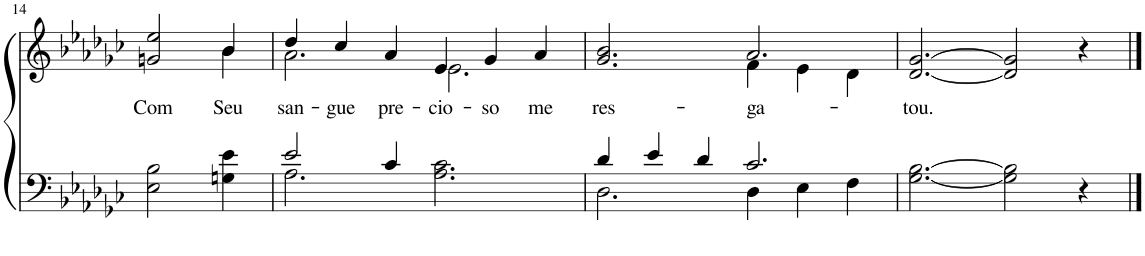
**kern	**kern	**text
*part2	*part1	*part1
*staff2	*staff1	*staff1
*I"Parte III e IV	*I"Parte I e II	*
!!LO:PB:g=z
*clefF4	*clefG2	*
*Trd2c3	*Trd2c3	*
*k[b-e-a-d-g-c-]	*k[b-e-a-d-g-c-]	*
*M6/4	*M6/4	*
=14	=14	=14
!	!	!LO:LY:b
*	*^	*
2E-\ 2B-\	2gn/ 2ee-/	2ryy	Com
!	!	!	!LO:LY:b
4Gn\ 4e-\	4b-/	4b-\	-Seu
=15	=15	=15	=15
*^	*	*	*
!	!	!	!	!LO:LY:b
2e-/	2.A-\	4dd-/	2.a-\	san-
!	!	!	!	!LO:LY:b
.	.	4cc-/	.	-gue
!	!	!	!	!LO:LY:b
4c-/	.	4a-/	.	pre-
!	!	!	!	!LO:LY:b
2.ryy	2.A-\ 2.c-\	4e-/	2.e-\	-cio-
!	!	!	!	!LO:LY:b
.	.	4g-/	.	-so
!	!	!	!	!LO:LY:b
.	.	4a-/	.	me
=16	=16	=16	=16	=16
!	!	!	!	!LO:LY:b
4d-/	2.D-\	2.ryy	2.g-/ 2.b-/	res-
4e-/	.	.	.	.
4d-/	.	.	.	.
!	!	!	!	!LO:LY:b
2.c-/	4D-\	2.a-/	4f\	-ga-
.	4E-\	.	4e-\	.
.	4F\	.	4d-\	.
=17	=17	=17	=17	=17
!	!	!	!	!LO:LY:b
*v	*v	*	*	*
*	*v	*v	*
[2.G-\ [2.B-\	[2.d-/ [2.g-/	-tou.
2G-\] 2B-\]	2d-/] 2g-/]	.
4r	4r	.
==	==	==
*-	*-	*-
